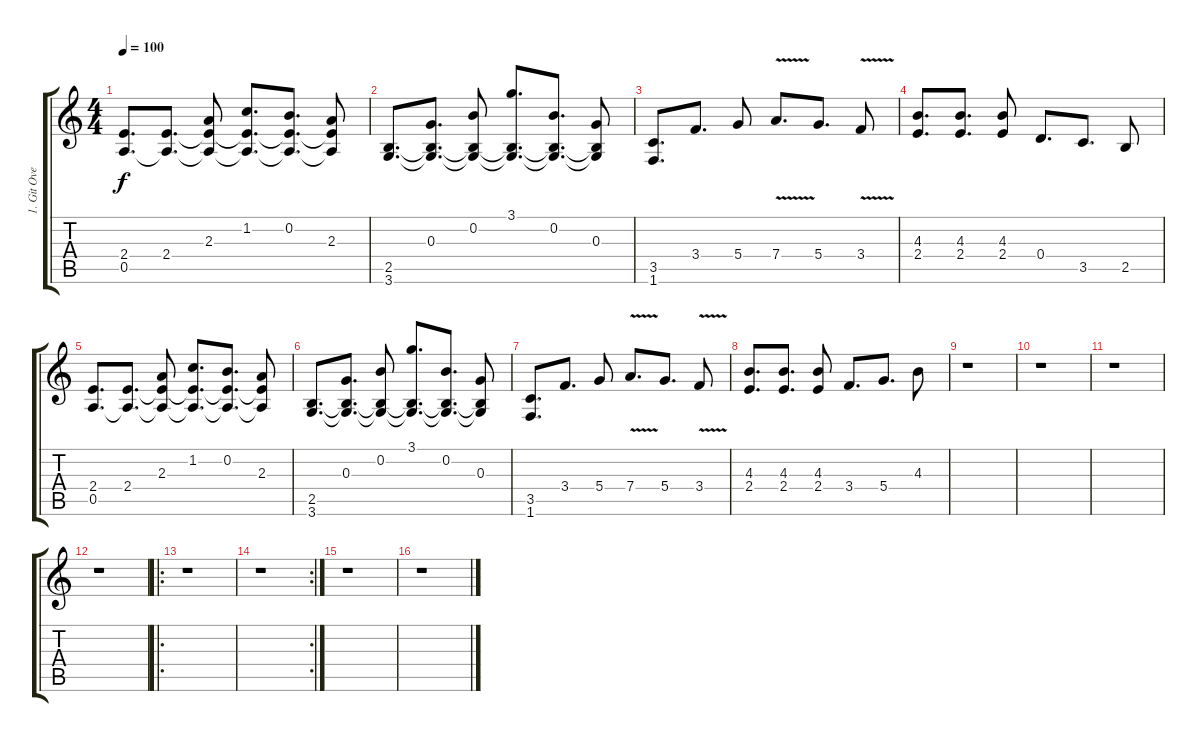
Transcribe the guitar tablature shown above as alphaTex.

\track ("1. Git Overdr" "1. Git Ove") {instrument overdrivenguitar}
\staff {score tabs}
\tuning (E4 B3 G3 D3 A2 E2) {hide}
\ts (4 4)
\tempo 100
\clef g2
\ks c
(2.4 0.5).8{d dy f} (2.4 0.5{t}).8{d} (2.3 2.4{t} 0.5{t}).8 (1.2 2.4{t} 0.5{t}).8{d} (0.2 2.4{t} 0.5{t}).8{d} (2.3 2.4{t} 0.5{t}).8 |
(2.5 3.6).8{d} (0.3 2.5{t} 3.6{t}).8{d} (0.2 2.5{t} 3.6{t}).8 (3.1 2.5{t} 3.6{t}).8{d} (0.2 2.5{t} 3.6{t}).8{d} (0.3 2.5{t} 3.6{t}).8 |
(3.5 1.6).8{d} 3.4.8{d} 5.4.8 7.4{v}.8{d} 5.4.8{d} 3.4{v}.8 |
(4.3 2.4).8{d} (4.3 2.4).8{d} (4.3 2.4).8 0.4.8{d} 3.5.8{d} 2.5.8 |
(2.4 0.5).8{d} (2.4 0.5{t}).8{d} (2.3 2.4{t} 0.5{t}).8 (1.2 2.4{t} 0.5{t}).8{d} (0.2 2.4{t} 0.5{t}).8{d} (2.3 2.4{t} 0.5{t}).8 |
(2.5 3.6).8{d} (0.3 2.5{t} 3.6{t}).8{d} (0.2 2.5{t} 3.6{t}).8 (3.1 2.5{t} 3.6{t}).8{d} (0.2 2.5{t} 3.6{t}).8{d} (0.3 2.5{t} 3.6{t}).8 |
(3.5 1.6).8{d} 3.4.8{d} 5.4.8 7.4{v}.8{d} 5.4.8{d} 3.4{v}.8 |
(4.3 2.4).8{d} (4.3 2.4).8{d} (4.3 2.4).8 3.4.8{d} 5.4.8{d} 4.3.8 |
r.1 |
r.1 |
r.1 |
r.1 |
\ro
r.1 |
\rc 2
r.1 |
r.1 |
r.1
